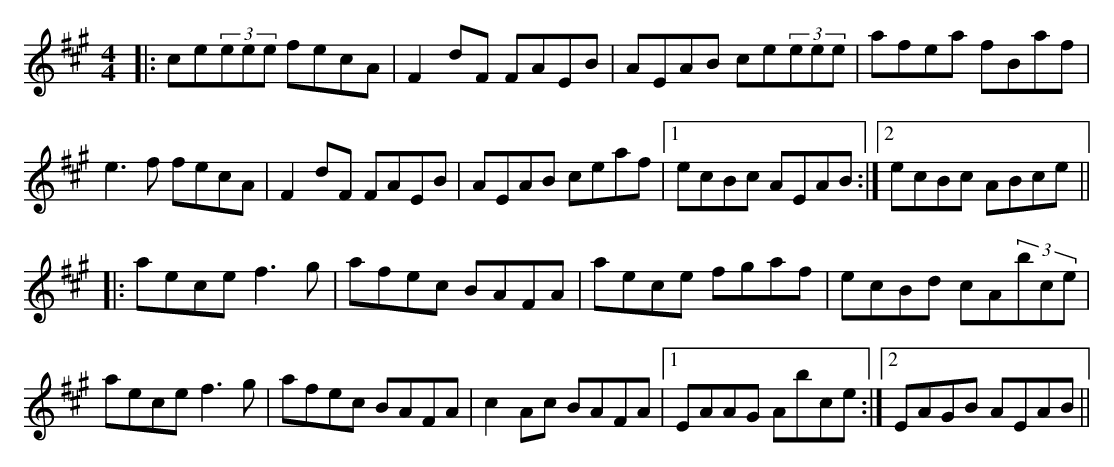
X:1
M:4/4
K:A
|:ce(3eee fecA|F2dF FAEB|AEAB ce(3eee|afea fBaf|
e3f fecA|F2dF FAEB|AEAB ceaf|1 ecBc AEAB:|2 ecBc ABce||
|:aece f3g|afec BAFA|aece fgaf|ecBd cA(3bce|
aece f3g|afec BAFA|c2Ac BAFA|1 EAAG Abce:|2 EAGB AEAB||
